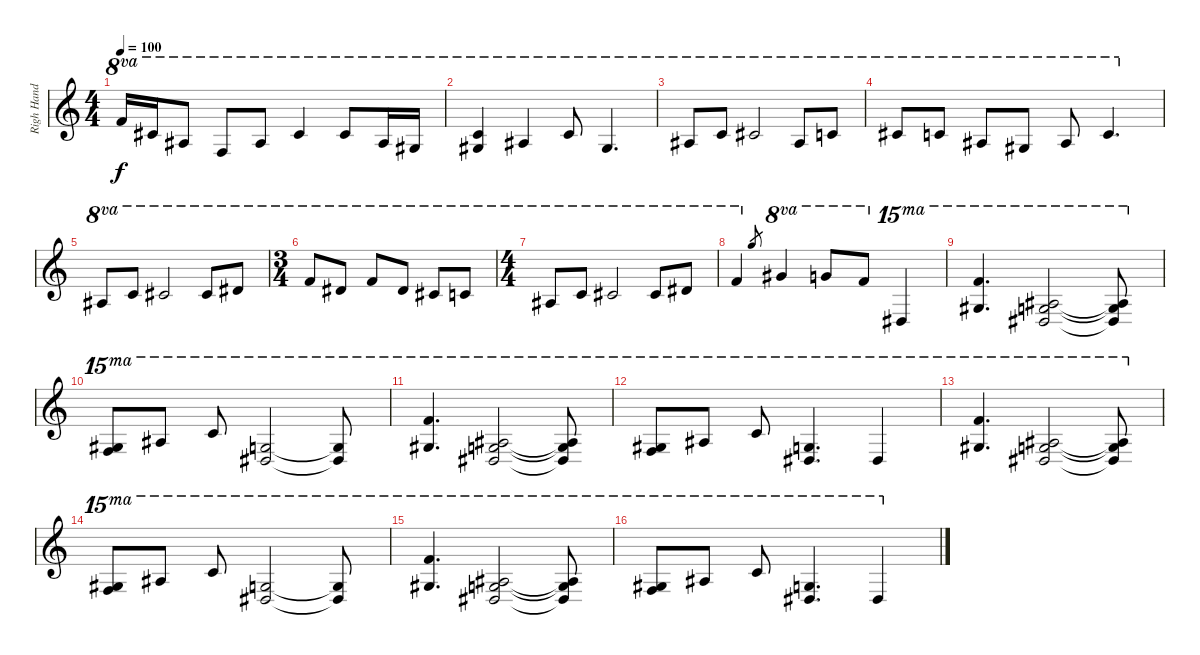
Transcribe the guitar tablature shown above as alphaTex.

\track ("Righ Hand" "Righ Hand") {instrument acousticgrandpiano}
\staff {score}
\tuning (E4 B3 G3 D3 A2 E2) {hide}
\ts (4 4)
\tempo 100
\clef g2
\ks c
18.2.16{ot 8va dy f} 9.1.16{ot 8va} 6.1.8{ot 8va} 1.1.8{ot 8va} 6.1.8{ot 8va} 9.1.4{ot 8va} 9.1.8{ot 8va} 6.1.16{ot 8va} 4.1.16{ot 8va} |
(8.1 9.2).4{ot 8va} 6.1.4{ot 8va} 8.1.8{ot 8va} 4.1.4{d ot 8va} |
6.1.8{ot 8va} 8.1.8{ot 8va} 9.1.2{ot 8va} 6.1.8{ot 8va} 13.2.8{ot 8va} |
14.2.8{ot 8va} 13.2.8{ot 8va} 6.1.8{ot 8va} 9.2.8{ot 8va} 6.1.8{ot 8va} 13.2.4{d ot 8va} |
6.1.8{ot 8va} 8.1.8{ot 8va} 9.1.2{ot 8va} 18.3.8{ot 8va} 11.1.8{ot 8va} |
\ts (3 4)
13.1.8{ot 8va} 11.1.8{ot 8va} 18.2.8{ot 8va} 11.1.8{ot 8va} 14.2.8{ot 8va} 13.2.8{ot 8va} |
\ts (4 4)
6.1.8{ot 8va} 8.1.8{ot 8va} 9.1.2{ot 8va} 9.1.8{ot 8va} 11.1.8{ot 8va} |
13.1.4{ot 8va} 15.1.8{gr} 16.1.4{ot 8va} 15.1.8{ot 8va} 13.1.8{ot 8va} 11.1.4{ot 15ma} |
(25.1 21.2).4{d ot 15ma} (11.1 23.2 24.3).2{ot 15ma} (11.1{t} 23.2{t} 24.3{t}).8{ot 15ma} |
(13.1 21.2).8{ot 15ma} 18.1.8{ot 15ma} 25.2.8{ot 15ma} (15.1 16.2).2{ot 15ma} (15.1{t} 16.2{t}).8{ot 15ma} |
(25.1 21.2).4{d ot 15ma} (18.1 16.2 24.3).2{ot 15ma} (18.1{t} 16.2{t} 24.3{t}).8{ot 15ma} |
(13.1 21.2).8{ot 15ma} 18.1.8{ot 15ma} 25.2.8{ot 15ma} (15.1 16.2).4{d ot 15ma} 11.1.4{ot 15ma} |
(25.1 21.2).4{d ot 15ma} (11.1 23.2 24.3).2{ot 15ma} (11.1{t} 23.2{t} 24.3{t}).8{ot 15ma} |
(13.1 21.2).8{ot 15ma} 18.1.8{ot 15ma} 25.2.8{ot 15ma} (15.1 16.2).2{ot 15ma} (15.1{t} 16.2{t}).8{ot 15ma} |
(25.1 21.2).4{d ot 15ma} (18.1 16.2 24.3).2{ot 15ma} (18.1{t} 16.2{t} 24.3{t}).8{ot 15ma} |
(13.1 21.2).8{ot 15ma} 18.1.8{ot 15ma} 25.2.8{ot 15ma} (15.1 16.2).4{d ot 15ma} 11.1.4{ot 15ma}
